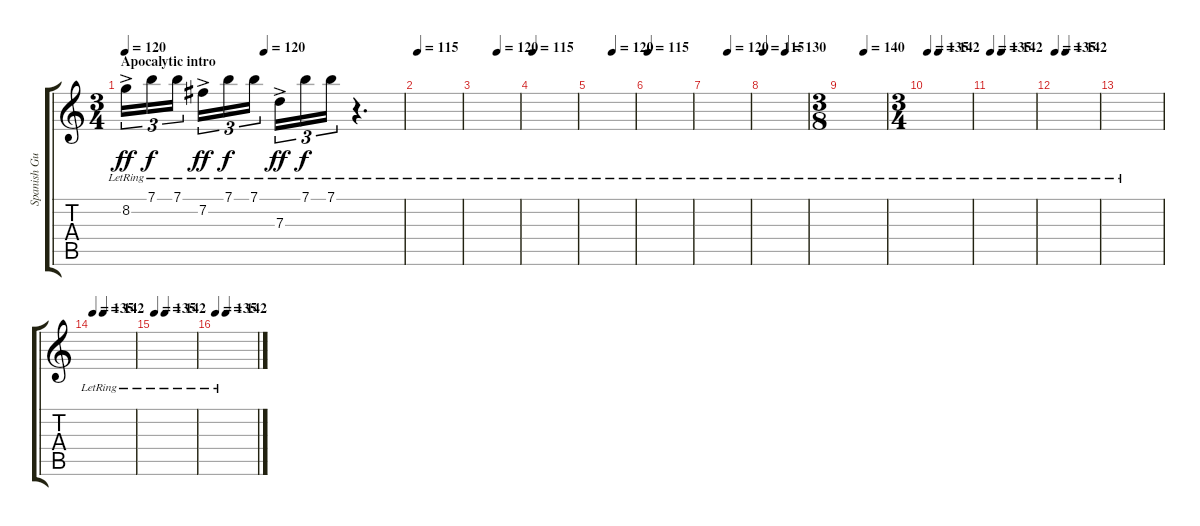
\track ("Spanish Guitar" "Spanish Gu") {instrument acousticguitarnylon}
\staff {score tabs}
\tuning (E4 B3 G3 D3 A2 E2) {hide}
\ts (3 4)
\section ("" "Apocalytic intro")
\tempo 120
\tempo (120 0.5)
\clef g2
\ks c
8.2{ac lr}.16{tu (3 2) dy ff} 7.1{lr}.16{tu (3 2) dy f} 7.1{lr}.16{tu (3 2) beam splitsecondary} 7.2{ac lr}.16{tu (3 2) dy ff} 7.1{lr}.16{tu (3 2) dy f} 7.1{lr}.16{tu (3 2)} 7.3{ac lr}.16{tu (3 2) dy ff} 7.1{lr}.16{tu (3 2) dy f} 7.1{lr}.16{tu (3 2)} r.4{d} |
\tempo 115
|
\tempo (120 0.5)
|
\tempo 115
|
\tempo (120 0.5)
|
\tempo 115
|
\tempo (120 0.5)
|
\tempo 115
\tempo (130 0.5)
|
\ts (3 8)
\tempo (140 0.5)
|
\ts (3 4)
\tempo 135
\tempo (142 0.25)
|
\tempo 135
\tempo (142 0.25)
|
\tempo 135
\tempo (142 0.25)
|
|
\tempo 135
\tempo (142 0.25)
|
\tempo 135
\tempo (142 0.25)
|
\tempo 135
\tempo (142 0.25)
